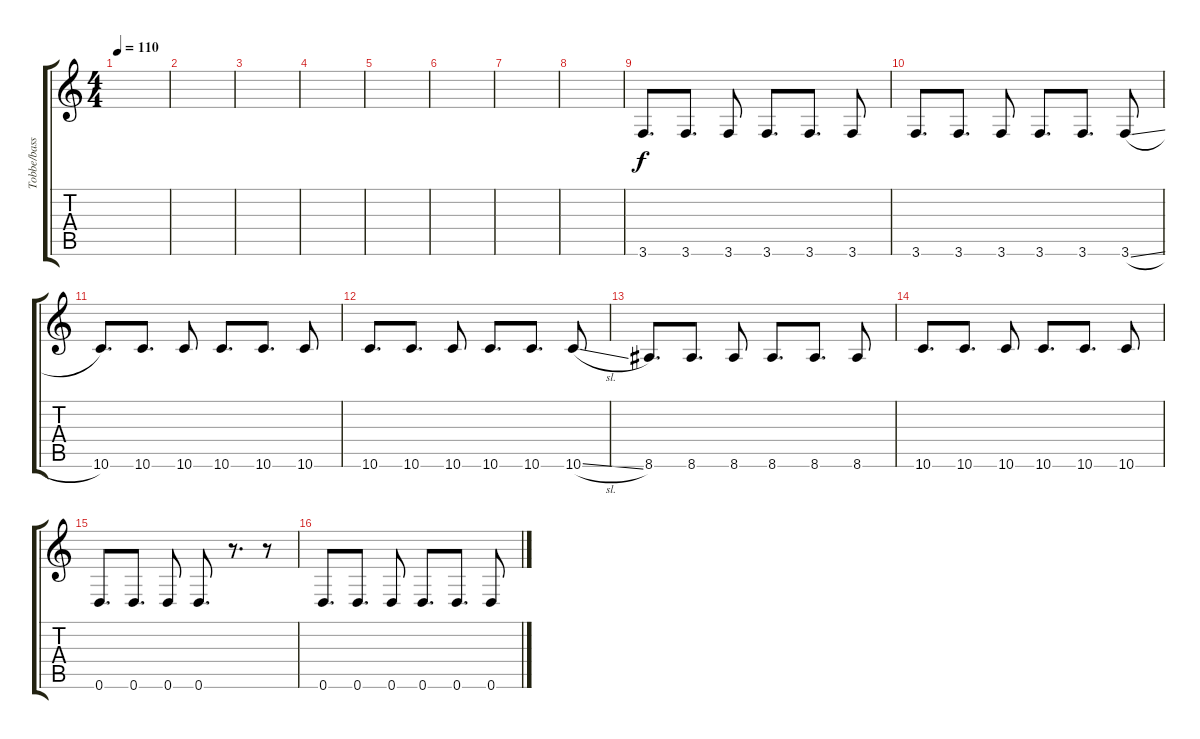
\track ("Tobbe/bass" "Tobbe/bass") {instrument fretlessbass}
\staff {score tabs}
\tuning (E4 B3 G3 D3 A2 D2) {hide}
\ts (4 4)
\tempo 110
\clef g2
\ks c
|
|
|
|
|
|
|
|
3.6.8{d} 3.6.8{d} 3.6.8 3.6.8{d} 3.6.8{d} 3.6.8 |
3.6.8{d} 3.6.8{d} 3.6.8 3.6.8{d} 3.6.8{d} 3.6{sl}.8 |
10.6.8{d} 10.6.8{d} 10.6.8 10.6.8{d} 10.6.8{d} 10.6.8 |
10.6.8{d} 10.6.8{d} 10.6.8 10.6.8{d} 10.6.8{d} 10.6{sl}.8 |
8.6.8{d} 8.6.8{d} 8.6.8 8.6.8{d} 8.6.8{d} 8.6.8 |
10.6.8{d} 10.6.8{d} 10.6.8 10.6.8{d} 10.6.8{d} 10.6.8 |
0.6.8{d} 0.6.8{d} 0.6.8 0.6.8{d} r.8{d} r.8 |
0.6.8{d} 0.6.8{d} 0.6.8 0.6.8{d} 0.6.8{d} 0.6.8
